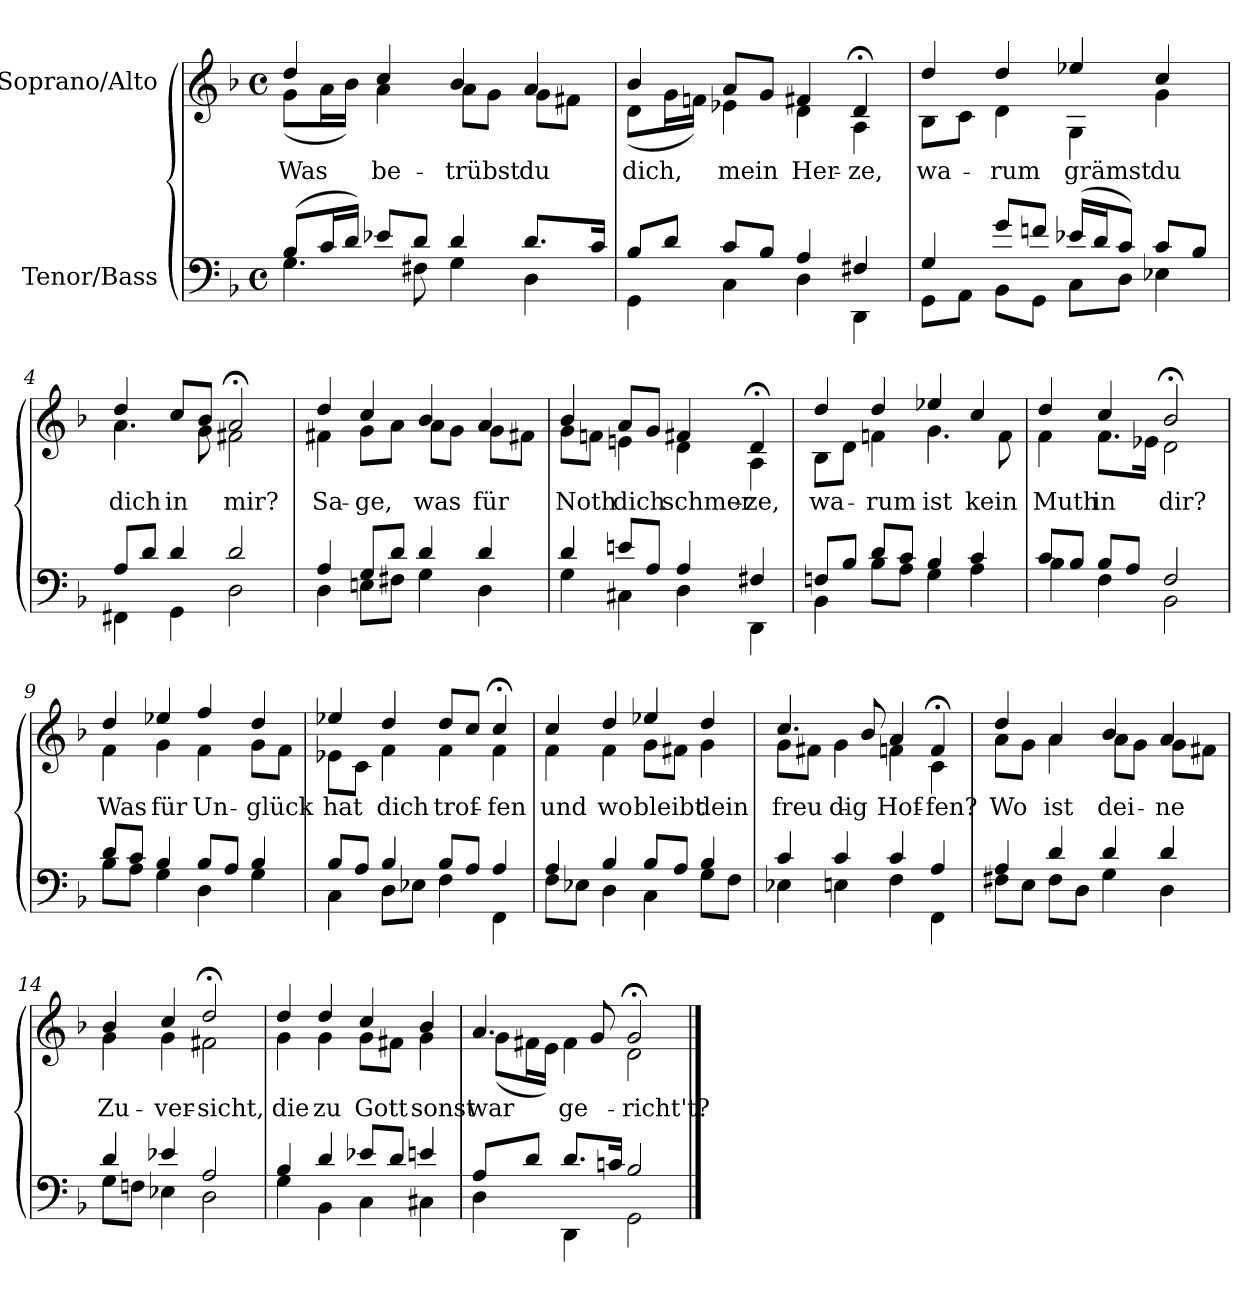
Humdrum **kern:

**kern	**kern	**text
*part2	*part1	*part1
*staff2	*staff1	*staff1
*I"Tenor/Bass	*I"Soprano/Alto	*
*clefF4	*clefG2	*
*k[b-]	*k[b-]	*
*M4/4	*M4/4	*
*met(c)	*met(c)	*
=1	=1	=1
*^	*	*
!	!	!	!LO:LY:b
*	*	*^	*
(8B-/L	4.G\	4dd/	(8g\L	Was
16c/L	.	.	16a\L	.
16d/JJ)	.	.	16b-\JJ)	.
!	!	!	!	!LO:LY:b
8e-X/L	.	4cc/	4a\	be-
8d/J	8F#X\	.	.	.
!	!	!	!	!LO:LY:b
4d/	4G\	4b-/	8a\L	-trübst
.	.	.	8g\J	.
!	!	!	!	!LO:LY:b
8.d/L	4D\	4a/	8g\L	du
.	.	.	8f#X\J	.
16c/Jk	.	.	.	.
=2	=2	=2	=2	=2
!	!	!	!	!LO:LY:b
8B-/L	4GG\	4b-/	(8d\L	dich,
8d/J	.	.	16g\L	.
.	.	.	16fn\JJ)	.
!	!	!	!	!LO:LY:b
8c/L	4C\	8a/L	4e-X\	mein
8B-/J	.	8g/J	.	.
!	!	!	!	!LO:LY:b
4A/	4D\	4f#X/	4d\	Her-
!	!	!	!	!LO:LY:b
4F#X/	4DD\	4d;</	4A\	-ze,
=3	=3	=3	=3	=3
!	!	!	!	!LO:LY:b
4G/	8GG\L	4dd/	8B-\L	wa-
.	8AA\J	.	8c\J	.
!	!	!	!	!LO:LY:b
8g/L	8BB-\L	4dd/	4d\	-rum
8fn/J	8GG\J	.	.	.
!	!	!	!	!LO:LY:b
(16e-X/LL	8C\L	4ee-X/	4G\	grämst
16d/J	.	.	.	.
8c/J)	8D\J	.	.	.
!	!	!	!	!LO:LY:b
8c/L	4E-X\	4cc/	4g\	du
8B-/J	.	.	.	.
=4	=4	=4	=4	=4
!	!	!	!	!LO:LY:b
8A/L	4FF#X\	4dd/	4.a\	dich
8d/J	.	.	.	.
!	!	!	!	!LO:LY:b
4d/	4GG\	8cc/L	.	in
.	.	8b-/J	8g\	.
!	!	!	!	!LO:LY:b
2d/	2D\	2a;</	2f#X\	mir?
!!LO:LB:g=z	!!
=5	=5	=5	=5	=5
!	!	!	!	!LO:LY:b
4A/	4D\	4dd/	4f#X\	Sa-
!	!	!	!	!LO:LY:b
8G/L	8En\L	4cc/	8g\L	-ge,
8d/J	8F#X\J	.	8a\J	.
!	!	!	!	!LO:LY:b
4d/	4G\	4b-/	8a\L	was
.	.	.	8g\J	.
!	!	!	!	!LO:LY:b
4d/	4D\	4a/	8g\L	für
.	.	.	8f#X\J	.
=6	=6	=6	=6	=6
!	!	!	!	!LO:LY:b
4d/	4G\	4b-/	8g\L	Noth
.	.	.	8fn\J	.
!	!	!	!	!LO:LY:b
8en/L	4C#X\	8a/L	4en\	dich
8A/J	.	8g/J	.	.
!	!	!	!	!LO:LY:b
4A/	4D\	4f#X/	4d\	schmer-
!	!	!	!	!LO:LY:b
4F#X/	4DD\	4d;</	4A\	-ze,
=7	=7	=7	=7	=7
!	!	!	!	!LO:LY:b
8Fn/L	4BB-\	4dd/	8B-\L	wa-
8B-/J	.	.	8d\J	.
!	!	!	!	!LO:LY:b
8d/L	8B-\L	4dd/	4fn\	-rum
8c/J	8A\J	.	.	.
!	!	!	!	!LO:LY:b
4B-/	4G\	4ee-X/	4.g\	ist
!	!	!	!	!LO:LY:b
4c/	4A\	4cc/	.	kein
.	.	.	8f\	.
=8	=8	=8	=8	=8
!	!	!	!	!LO:LY:b
8c/L	4B-\	4dd/	4f\	Muth
8B-/J	.	.	.	.
!	!	!	!	!LO:LY:b
8B-/L	4F\	4cc/	8.f\L	in
8A/J	.	.	.	.
.	.	.	16e-X\Jk	.
!	!	!	!	!LO:LY:b
2F/	2BB-\	2b-;</	2d\	dir?
!!LO:LB:g=z	!!
=9	=9	=9	=9	=9
!	!	!	!	!LO:LY:b
8d/L	8B-\L	4dd/	4f\	Was
8c/J	8A\J	.	.	.
!	!	!	!	!LO:LY:b
4B-/	4G\	4ee-X/	4g\	für
!	!	!	!	!LO:LY:b
8B-/L	4D\	4ff/	4f\	Un-
8A/J	.	.	.	.
!	!	!	!	!LO:LY:b
4B-/	4G\	4dd/	8g\L	-glück
.	.	.	8f\J	.
=10	=10	=10	=10	=10
!	!	!	!	!LO:LY:b
8B-/L	4C\	4ee-X/	8e-X\L	hat
8A/J	.	.	8c\J	.
!	!	!	!	!LO:LY:b
4B-/	8D\L	4dd/	4f\	dich
.	8E-X\J	.	.	.
!	!	!	!	!LO:LY:b
8B-/L	4F\	8dd/L	4f\	trof-
8A/J	.	8cc/J	.	.
!	!	!	!	!LO:LY:b
4A/	4FF\	4cc;</	4f\	-fen
=11	=11	=11	=11	=11
!	!	!	!	!LO:LY:b
4A/	8F\L	4cc/	4f\	und
.	8E-X\J	.	.	.
!	!	!	!	!LO:LY:b
4B-/	4D\	4dd/	4f\	wo
!	!	!	!	!LO:LY:b
8B-/L	4C\	4ee-X/	8g\L	bleibt
8A/J	.	.	8f#X\J	.
!	!	!	!	!LO:LY:b
4B-/	8G\L	4dd/	4g\	dein
.	8F\J	.	.	.
=12	=12	=12	=12	=12
!	!	!	!	!LO:LY:b
4c/	4E-X\	4.cc/	8g\L	freu-
.	.	.	8f#X\J	.
!	!	!	!	!LO:LY:b
4c/	4En\	.	4g\	dig
.	.	8b-/	.	.
!	!	!	!	!LO:LY:b
4c/	4F\	4a/	4fn\	Hof-
!	!	!	!	!LO:LY:b
4A/	4FF\	4f;</	4c\	-fen?
!!LO:LB:g=z	!!
=13	=13	=13	=13	=13
!	!	!	!	!LO:LY:b
4A/	8F#X\L	4dd/	8a\L	Wo
.	8E\J	.	8g\J	.
!	!	!	!	!LO:LY:b
4d/	8F#\L	4a/	4a\	ist
.	8D\J	.	.	.
!	!	!	!	!LO:LY:b
4d/	4G\	4b-/	8a\L	dei-
.	.	.	8g\J	.
!	!	!	!	!LO:LY:b
4d/	4D\	4a/	8g\L	-ne
.	.	.	8f#X\J	.
=14	=14	=14	=14	=14
!	!	!	!	!LO:LY:b
4d/	8G\L	4b-/	4g\	Zu-
.	8Fn\J	.	.	.
!	!	!	!	!LO:LY:b
4e-X/	4E-X\	4cc/	4g\	-ver-
!	!	!	!	!LO:LY:b
2A/	2D\	2dd;</	2f#X\	-sicht,
=15	=15	=15	=15	=15
!	!	!	!	!LO:LY:b
4B-/	4G\	4dd/	4g\	die
!	!	!	!	!LO:LY:b
4d/	4BB-\	4dd/	4g\	zu
!	!	!	!	!LO:LY:b
8e-X/L	4C\	4cc/	8g\L	Gott
8d/J	.	.	8f#X\J	.
!	!	!	!	!LO:LY:b
4en/	4C#X\	4b-/	4g\	sonst
=16	=16	=16	=16	=16
!	!	!	!	!LO:LY:b
8A/L	4D\	4.a/	(8g\L	war
8d/J	.	.	16f#X\L	.
.	.	.	16e\JJ)	.
!	!	!	!	!LO:LY:b
8.d/L	4DD\	.	4f#\	ge-
.	.	8g/	.	.
16cn/Jk	.	.	.	.
!	!	!	!	!LO:LY:b
2B-/	2GG\	2g;</	2d\	-richt't?
*v	*v	*	*	*
*	*v	*v	*
==	==	==
*-	*-	*-
